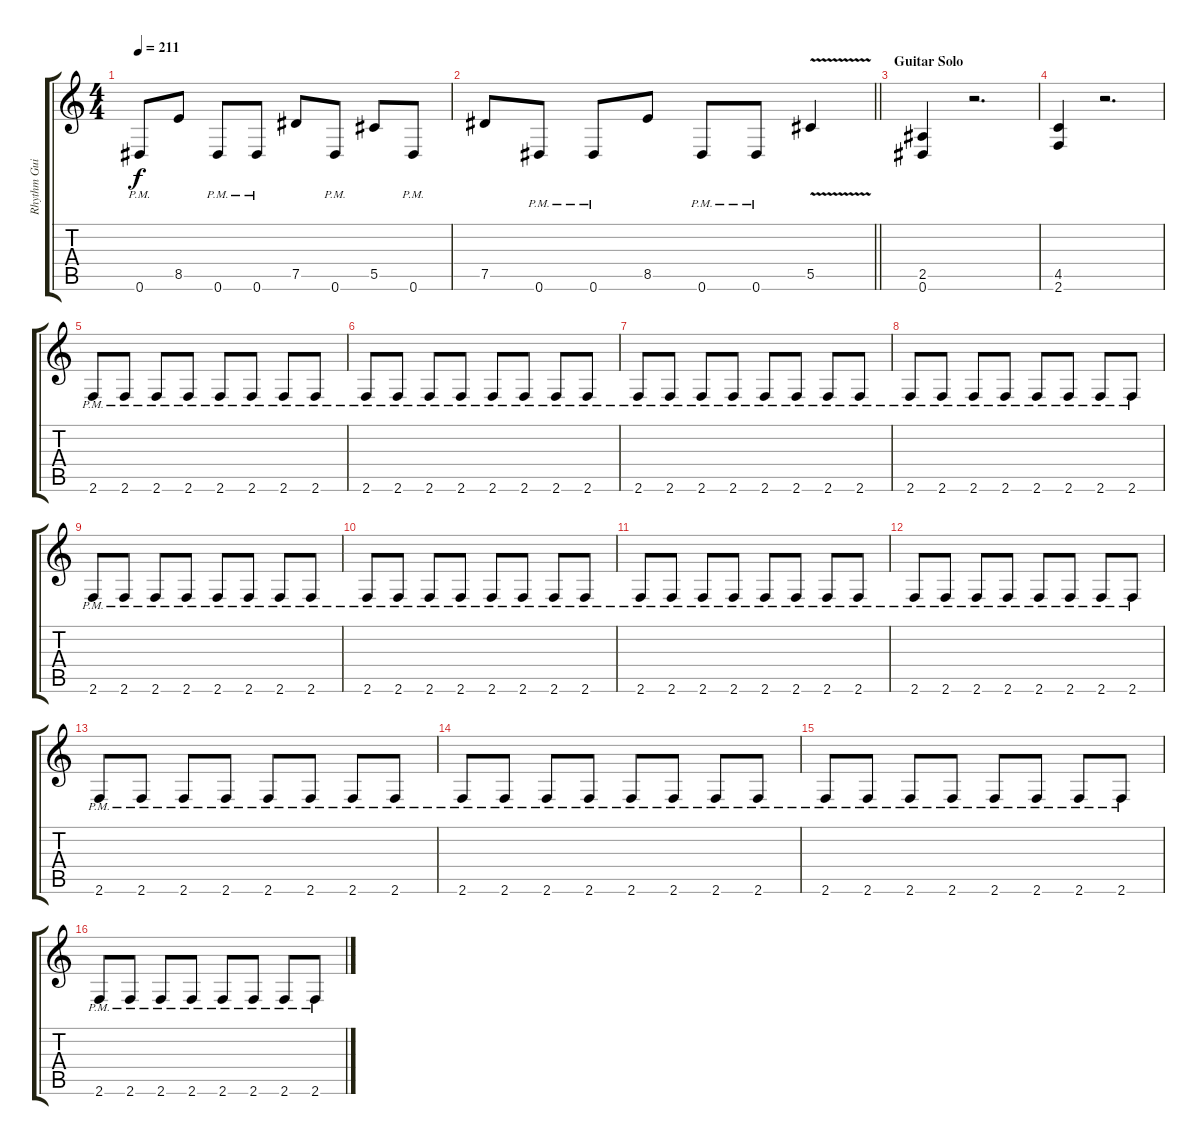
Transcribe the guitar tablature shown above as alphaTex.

\track ("Rhythm Guitar (Malmsteen)" "Rhythm Gui") {instrument distortionguitar}
\staff {score tabs}
\tuning (Eb4 Bb3 Gb3 Db3 Ab2 Eb2) {hide}
\ts (4 4)
\tempo 211
\clef g2
\ks c
0.6{pm}.8{dy f} 8.5.8 0.6{pm}.8 0.6{pm}.8 7.5.8 0.6{pm}.8 5.5.8 0.6{pm}.8 |
\barLineRight lightlight
7.5.8 0.6{pm}.8 0.6{pm}.8 8.5.8 0.6{pm}.8 0.6{pm}.8 5.5{v}.4 |
\section ("" "Guitar Solo")
(2.5 0.6).4 r.2{d} |
(4.5 2.6).4 r.2{d} |
2.6{pm}.8 2.6{pm}.8 2.6{pm}.8 2.6{pm}.8 2.6{pm}.8 2.6{pm}.8 2.6{pm}.8 2.6{pm}.8 |
2.6{pm}.8 2.6{pm}.8 2.6{pm}.8 2.6{pm}.8 2.6{pm}.8 2.6{pm}.8 2.6{pm}.8 2.6{pm}.8 |
2.6{pm}.8 2.6{pm}.8 2.6{pm}.8 2.6{pm}.8 2.6{pm}.8 2.6{pm}.8 2.6{pm}.8 2.6{pm}.8 |
2.6{pm}.8 2.6{pm}.8 2.6{pm}.8 2.6{pm}.8 2.6{pm}.8 2.6{pm}.8 2.6{pm}.8 2.6{pm}.8 |
2.6{pm}.8 2.6{pm}.8 2.6{pm}.8 2.6{pm}.8 2.6{pm}.8 2.6{pm}.8 2.6{pm}.8 2.6{pm}.8 |
2.6{pm}.8 2.6{pm}.8 2.6{pm}.8 2.6{pm}.8 2.6{pm}.8 2.6{pm}.8 2.6{pm}.8 2.6{pm}.8 |
2.6{pm}.8 2.6{pm}.8 2.6{pm}.8 2.6{pm}.8 2.6{pm}.8 2.6{pm}.8 2.6{pm}.8 2.6{pm}.8 |
2.6{pm}.8 2.6{pm}.8 2.6{pm}.8 2.6{pm}.8 2.6{pm}.8 2.6{pm}.8 2.6{pm}.8 2.6{pm}.8 |
2.6{pm}.8 2.6{pm}.8 2.6{pm}.8 2.6{pm}.8 2.6{pm}.8 2.6{pm}.8 2.6{pm}.8 2.6{pm}.8 |
2.6{pm}.8 2.6{pm}.8 2.6{pm}.8 2.6{pm}.8 2.6{pm}.8 2.6{pm}.8 2.6{pm}.8 2.6{pm}.8 |
2.6{pm}.8 2.6{pm}.8 2.6{pm}.8 2.6{pm}.8 2.6{pm}.8 2.6{pm}.8 2.6{pm}.8 2.6{pm}.8 |
2.6{pm}.8 2.6{pm}.8 2.6{pm}.8 2.6{pm}.8 2.6{pm}.8 2.6{pm}.8 2.6{pm}.8 2.6{pm}.8
